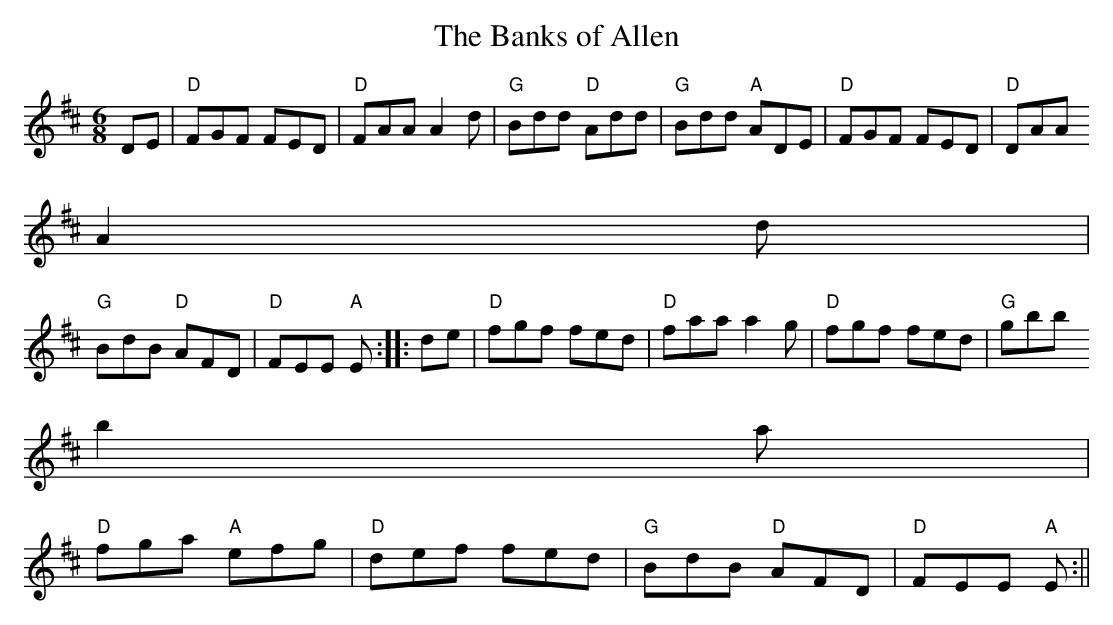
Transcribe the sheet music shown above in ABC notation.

X:1
T:Banks of Allen, The
M:6/8
L:1/8
K:D
DE|"D"FGF FED|"D"FAA A2 d|"G"Bdd "D"Add|"G"Bdd "A"ADE|"D"FGF FED|"D"DAA
A2 d|
"G"BdB "D"AFD|"D"FEE "A"E:||:de|"D"fgf fed|"D"faa a2g|"D"fgf fed|"G"gbb
b2a|
"D"fga "A"efg|"D"def fed|"G"BdB "D"AFD|"D"FEE "A"E:||
